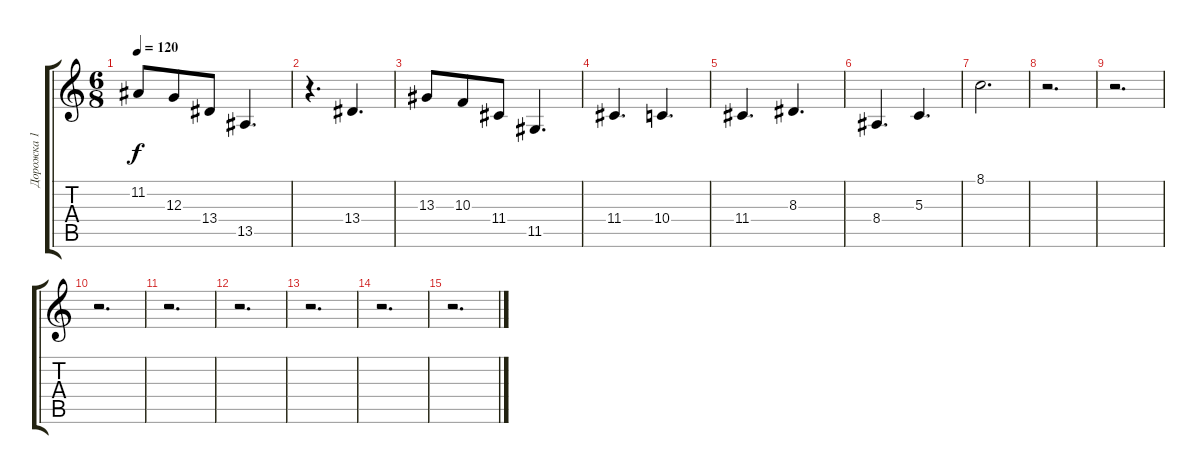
\track ("Дорожка 1" "Дорожка 1") {instrument orchestralharp}
\staff {score tabs}
\tuning (E4 B3 G3 D3 A2 E2) {hide}
\ts (6 8)
\tempo 120
\clef g2
\ks c
11.2.8{dy f} 12.3.8 13.4.8 13.5.4{d} |
r.4{d} 13.4.4{d} |
13.3.8 10.3.8 11.4.8 11.5.4{d} |
11.4.4{d} 10.4.4{d} |
11.4.4{d} 8.3.4{d} |
8.4.4{d} 5.3.4{d} |
8.1.2{d} |
r.2{d} |
r.2{d} |
r.2{d} |
r.2{d} |
r.2{d} |
r.2{d} |
r.2{d} |
r.2{d}
